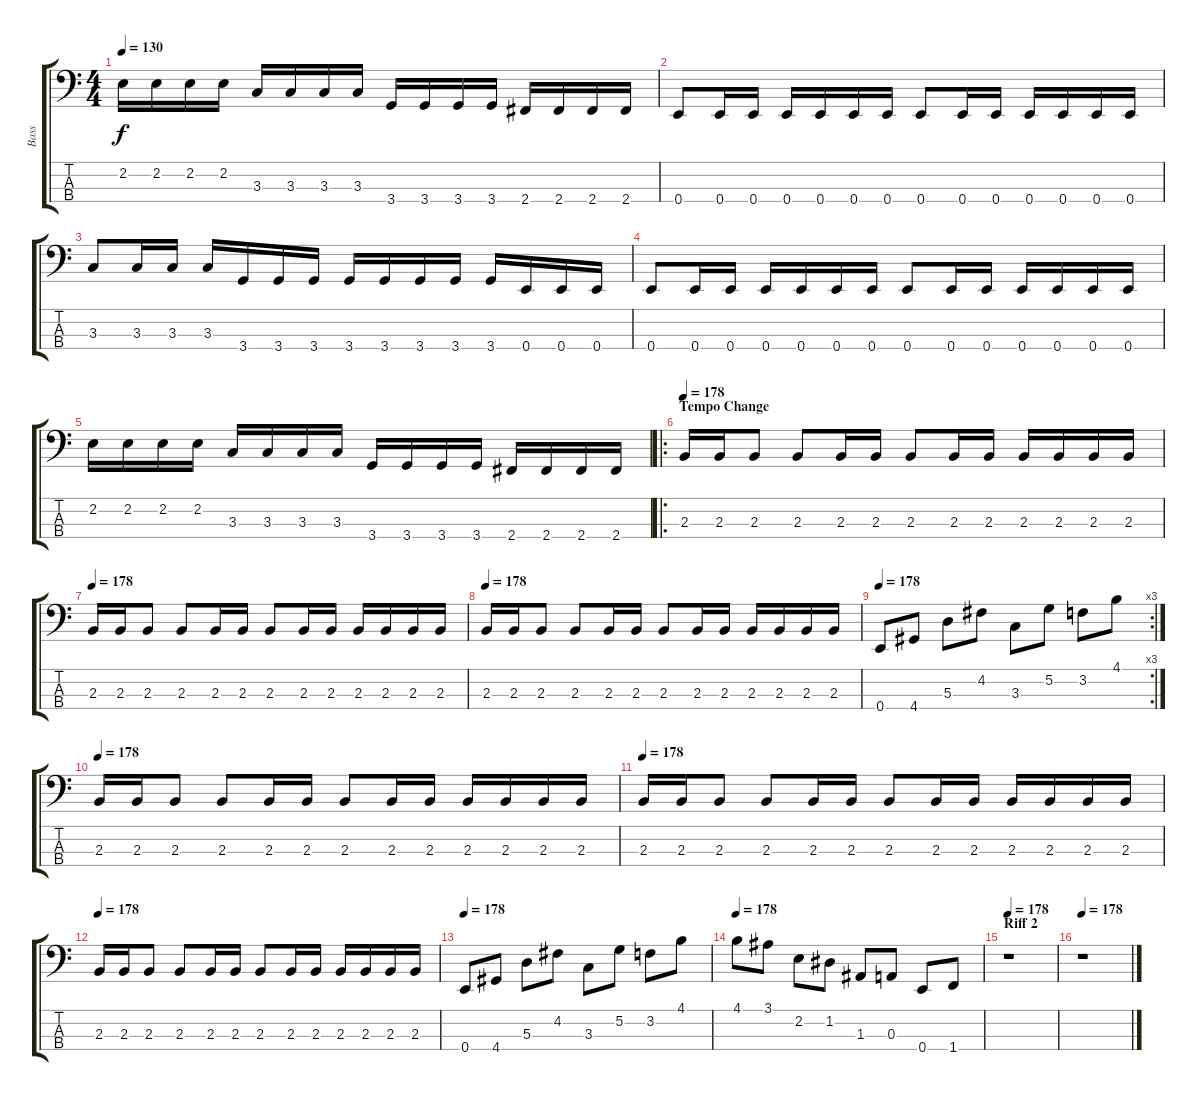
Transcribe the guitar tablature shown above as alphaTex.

\track ("Bass" "Bass") {instrument electricbasspick}
\staff {score tabs}
\tuning (G2 D2 A1 E1) {hide}
\ts (4 4)
\tempo 130
\clef f4
\ks c
2.2.16{dy f} 2.2.16 2.2.16 2.2.16 3.3.16 3.3.16 3.3.16 3.3.16 3.4.16 3.4.16 3.4.16 3.4.16 2.4.16 2.4.16 2.4.16 2.4.16 |
0.4.8 0.4.16 0.4.16 0.4.16 0.4.16 0.4.16 0.4.16 0.4.8 0.4.16 0.4.16 0.4.16 0.4.16 0.4.16 0.4.16 |
3.3.8 3.3.16 3.3.16 3.3.16 3.4.16 3.4.16 3.4.16 3.4.16 3.4.16 3.4.16 3.4.16 3.4.16 0.4.16 0.4.16 0.4.16 |
0.4.8 0.4.16 0.4.16 0.4.16 0.4.16 0.4.16 0.4.16 0.4.8 0.4.16 0.4.16 0.4.16 0.4.16 0.4.16 0.4.16 |
2.2.16 2.2.16 2.2.16 2.2.16 3.3.16 3.3.16 3.3.16 3.3.16 3.4.16 3.4.16 3.4.16 3.4.16 2.4.16 2.4.16 2.4.16 2.4.16 |
\ro
\section ("" "Tempo Change")
\tempo 178
2.3.16 2.3.16 2.3.8 2.3.8 2.3.16 2.3.16 2.3.8 2.3.16 2.3.16 2.3.16 2.3.16 2.3.16 2.3.16 |
\tempo 178
2.3.16 2.3.16 2.3.8 2.3.8 2.3.16 2.3.16 2.3.8 2.3.16 2.3.16 2.3.16 2.3.16 2.3.16 2.3.16 |
\tempo 178
2.3.16 2.3.16 2.3.8 2.3.8 2.3.16 2.3.16 2.3.8 2.3.16 2.3.16 2.3.16 2.3.16 2.3.16 2.3.16 |
\rc 3
\tempo 178
0.4.8 4.4.8 5.3.8 4.2.8 3.3.8 5.2.8 3.2.8 4.1.8 |
\tempo 178
2.3.16 2.3.16 2.3.8 2.3.8 2.3.16 2.3.16 2.3.8 2.3.16 2.3.16 2.3.16 2.3.16 2.3.16 2.3.16 |
\tempo 178
2.3.16 2.3.16 2.3.8 2.3.8 2.3.16 2.3.16 2.3.8 2.3.16 2.3.16 2.3.16 2.3.16 2.3.16 2.3.16 |
\tempo 178
2.3.16 2.3.16 2.3.8 2.3.8 2.3.16 2.3.16 2.3.8 2.3.16 2.3.16 2.3.16 2.3.16 2.3.16 2.3.16 |
\tempo 178
0.4.8 4.4.8 5.3.8 4.2.8 3.3.8 5.2.8 3.2.8 4.1.8 |
\tempo 178
4.1.8 3.1.8 2.2.8 1.2.8 1.3.8 0.3.8 0.4.8 1.4.8 |
\section ("" "Riff 2")
\tempo 178
r.1 |
\tempo 178
r.1
